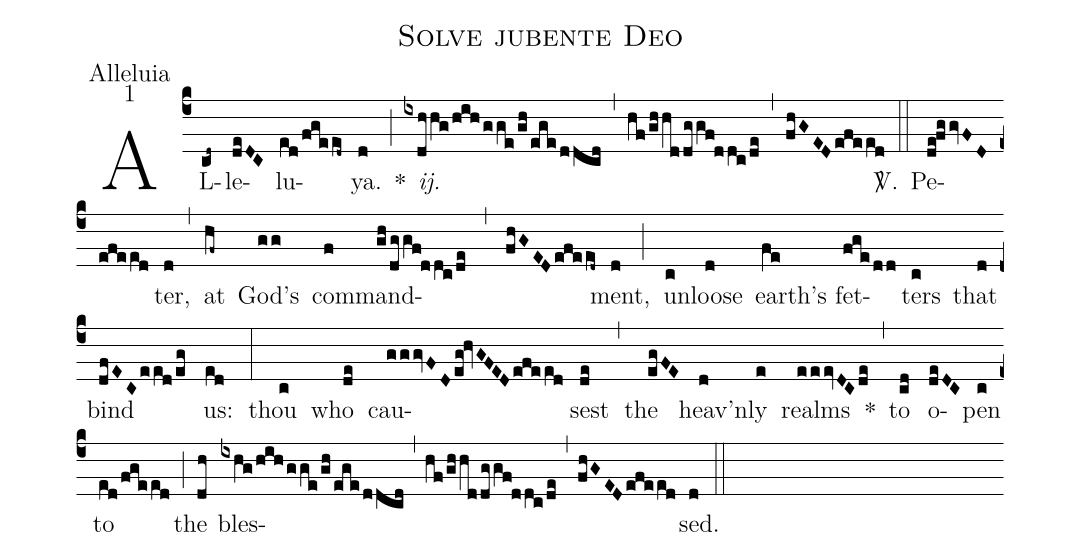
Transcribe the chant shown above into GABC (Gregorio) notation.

name:Solve jubente Deo;
office-part:Alleluia;
mode:1;
%%
(c4) AL(cd~)le(deDC)lu(ed/fgeed~)ya.(d) *(;) <i>ij.</i>(ixdhhg/hih/gge/gh/ege/ddcd) (,) (hf/ghhddggf!ddc/de) (,) (fhGED/efeed) <sp>V/</sp>.(::) Pe(de!fggvFD/efeed)ter,(d) (,) at(hf~) God's(gg) com(f)mand(gh/dggf!ddc/de,fhGED/efeed~)ment,(d) (;) un(c)loose(d) earth'(fe)s fet(fge/dd)ters(c) that(d) bind(dfEC/eed/eg) us:(ed) (:) thou(c) who(de) cau(gggvFD/eg!hvGFED/efeed)sest(de) (,) the(egFE) heav'n(d)ly(e) realms(eeevDC/de) *(,) to(cd) o(deDC)pen(c) to(ed/fgeed) (;) the(dh) bles(ixhg/hih/gge/gh/ege/ddcd,hf/ghhddggf!ddc/de,fhGED/efeed)sed.(d) (::)
